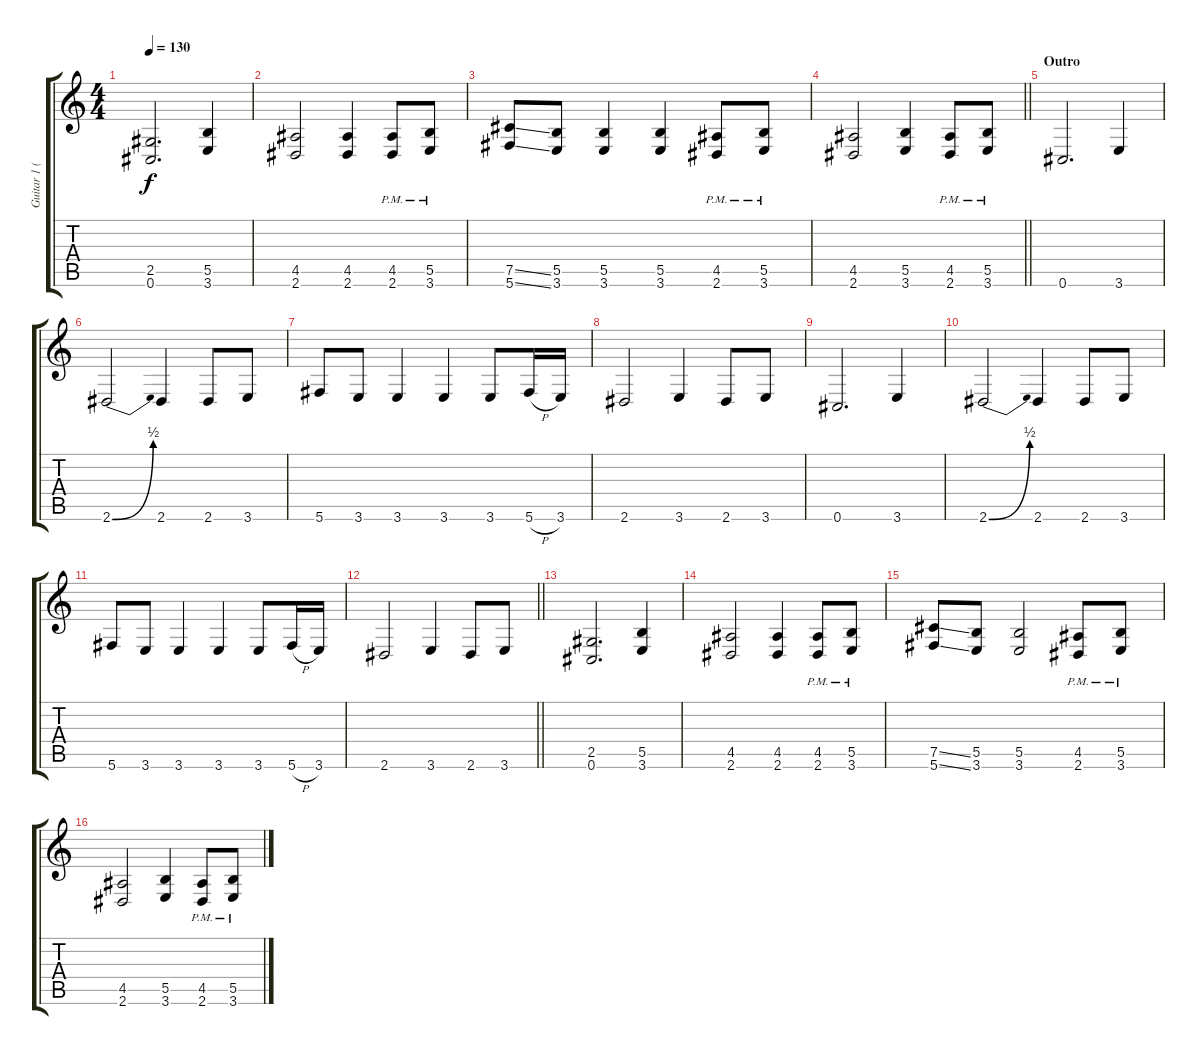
\track ("Guitar 1 (Distortion)" "Guitar 1 (") {instrument distortionguitar}
\staff {score tabs}
\tuning (Db4 Ab3 E3 B2 Gb2 Db2) {hide}
\ts (4 4)
\tempo 130
\clef g2
\ks c
(2.5 0.6).2{d dy f} (5.5 3.6).4 |
(4.5 2.6).2 (4.5 2.6).4 (4.5{pm} 2.6{pm}).8 (5.5{pm} 3.6{pm}).8 |
(7.5{ss} 5.6{ss}).8 (5.5 3.6).8 (5.5 3.6).4 (5.5 3.6).4 (4.5{pm} 2.6{pm}).8 (5.5{pm} 3.6{pm}).8 |
\barLineRight lightlight
(4.5 2.6).2 (5.5 3.6).4 (4.5{pm} 2.6{pm}).8 (5.5{pm} 3.6{pm}).8 |
\section ("" "Outro")
0.6.2{d} 3.6.4 |
2.6{be (bend 0 0 60 2)}.2 2.6.4 2.6.8 3.6.8 |
5.6.8 3.6.8 3.6.4 3.6.4 3.6.8 5.6{h}.16 3.6.16 |
2.6.2 3.6.4 2.6.8 3.6.8 |
0.6.2{d} 3.6.4 |
2.6{be (bend 0 0 60 2)}.2 2.6.4 2.6.8 3.6.8 |
5.6.8 3.6.8 3.6.4 3.6.4 3.6.8 5.6{h}.16 3.6.16 |
\barLineRight lightlight
2.6.2 3.6.4 2.6.8 3.6.8 |
(2.5 0.6).2{d} (5.5 3.6).4 |
(4.5 2.6).2 (4.5 2.6).4 (4.5{pm} 2.6{pm}).8 (5.5{pm} 3.6{pm}).8 |
(7.5{ss} 5.6{ss}).8 (5.5 3.6).8 (5.5 3.6).2 (4.5{pm} 2.6{pm}).8 (5.5{pm} 3.6{pm}).8 |
(4.5 2.6).2 (5.5 3.6).4 (4.5{pm} 2.6{pm}).8 (5.5{pm} 3.6{pm}).8
